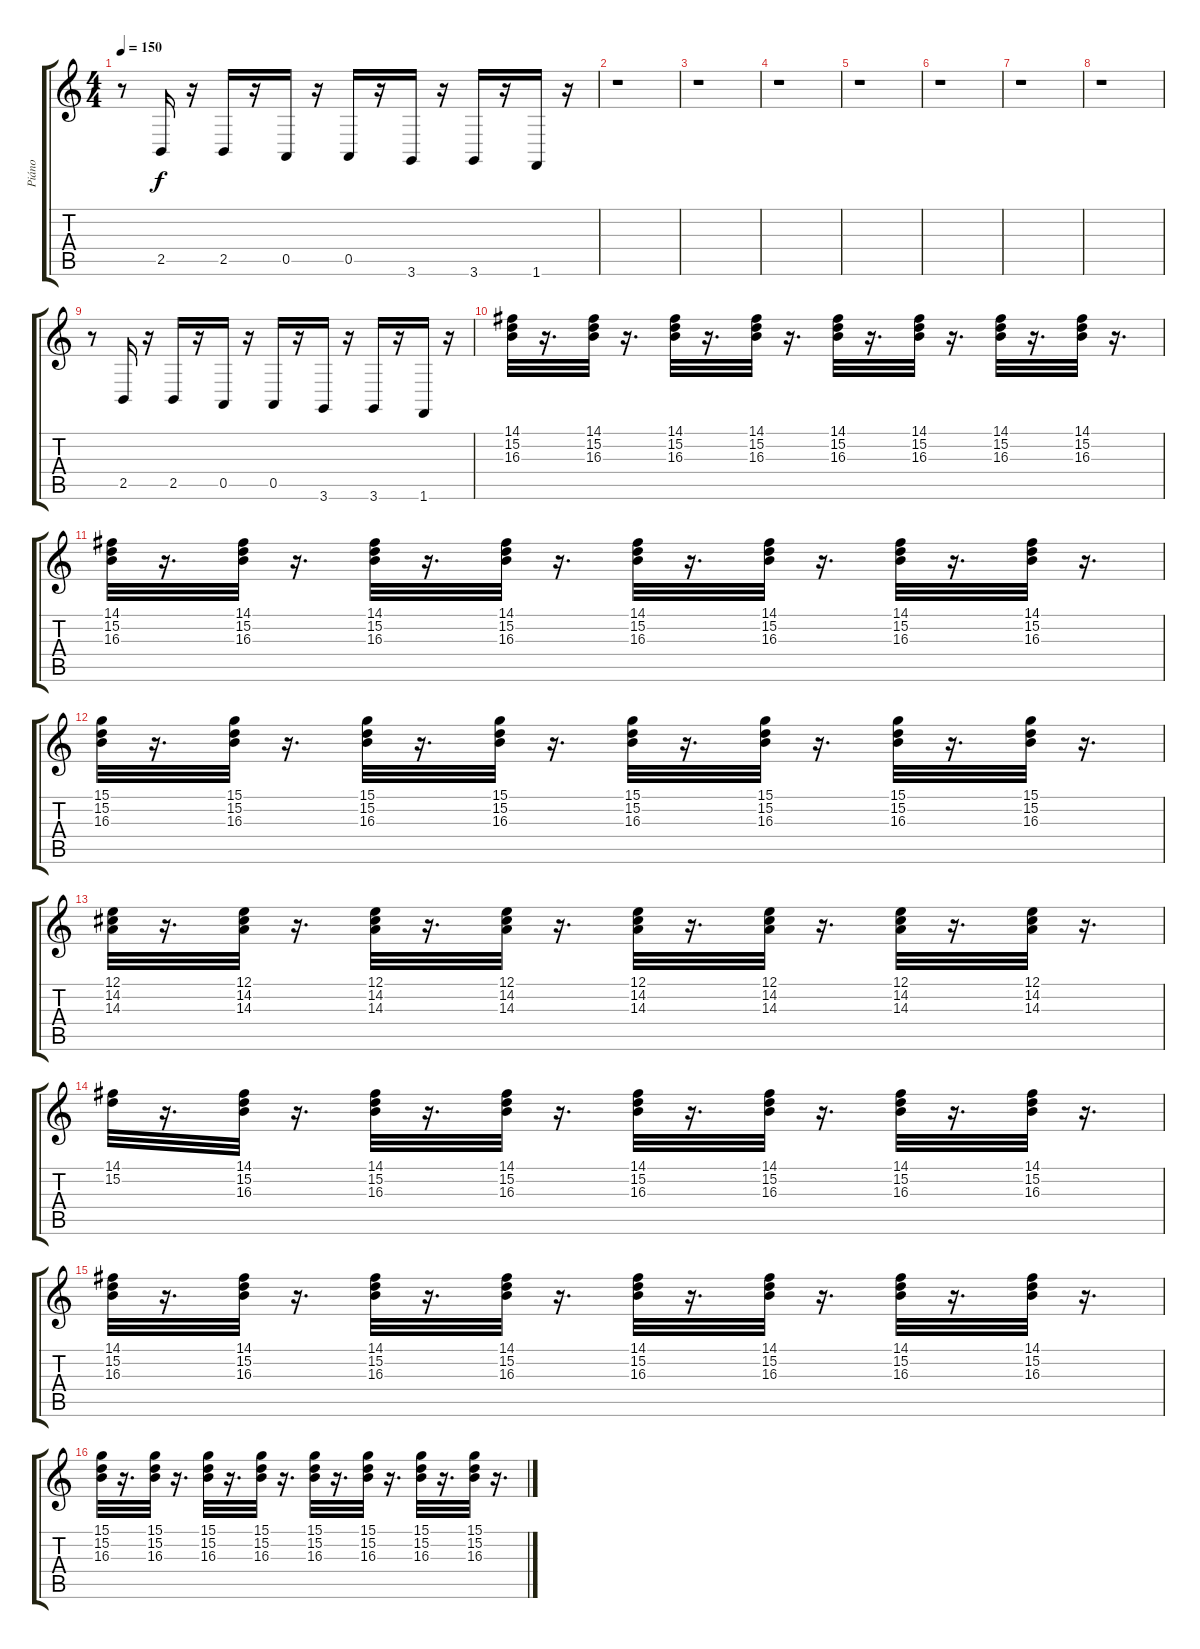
\track ("Piáno" "Piáno") {instrument acousticgrandpiano}
\staff {score tabs}
\tuning (E4 B3 G3 D3 A2 E2) {hide}
\ts (4 4)
\tempo 150
\clef g2
\ks c
r.8{dy f} 2.5.16 r.16 2.5.16 r.16 0.5.16 r.16 0.5.16 r.16 3.6.16 r.16 3.6.16 r.16 1.6.16 r.16 |
r.1 |
r.1 |
r.1 |
r.1 |
r.1 |
r.1 |
r.1 |
r.8 2.5.16 r.16 2.5.16 r.16 0.5.16 r.16 0.5.16 r.16 3.6.16 r.16 3.6.16 r.16 1.6.16 r.16 |
(14.1 15.2 16.3).32 r.16{d} (14.1 15.2 16.3).32 r.16{d} (14.1 15.2 16.3).32 r.16{d} (14.1 15.2 16.3).32 r.16{d} (14.1 15.2 16.3).32 r.16{d} (14.1 15.2 16.3).32 r.16{d} (14.1 15.2 16.3).32 r.16{d} (14.1 15.2 16.3).32 r.16{d} |
(14.1 15.2 16.3).32 r.16{d} (14.1 15.2 16.3).32 r.16{d} (14.1 15.2 16.3).32 r.16{d} (14.1 15.2 16.3).32 r.16{d} (14.1 15.2 16.3).32 r.16{d} (14.1 15.2 16.3).32 r.16{d} (14.1 15.2 16.3).32 r.16{d} (14.1 15.2 16.3).32 r.16{d} |
(15.1 15.2 16.3).32 r.16{d} (15.1 15.2 16.3).32 r.16{d} (15.1 15.2 16.3).32 r.16{d} (15.1 15.2 16.3).32 r.16{d} (15.1 15.2 16.3).32 r.16{d} (15.1 15.2 16.3).32 r.16{d} (15.1 15.2 16.3).32 r.16{d} (15.1 15.2 16.3).32 r.16{d} |
(12.1 14.2 14.3).32 r.16{d} (12.1 14.2 14.3).32 r.16{d} (12.1 14.2 14.3).32 r.16{d} (12.1 14.2 14.3).32 r.16{d} (12.1 14.2 14.3).32 r.16{d} (12.1 14.2 14.3).32 r.16{d} (12.1 14.2 14.3).32 r.16{d} (12.1 14.2 14.3).32 r.16{d} |
(14.1 15.2).32 r.16{d} (14.1 15.2 16.3).32 r.16{d} (14.1 15.2 16.3).32 r.16{d} (14.1 15.2 16.3).32 r.16{d} (14.1 15.2 16.3).32 r.16{d} (14.1 15.2 16.3).32 r.16{d} (14.1 15.2 16.3).32 r.16{d} (14.1 15.2 16.3).32 r.16{d} |
(14.1 15.2 16.3).32 r.16{d} (14.1 15.2 16.3).32 r.16{d} (14.1 15.2 16.3).32 r.16{d} (14.1 15.2 16.3).32 r.16{d} (14.1 15.2 16.3).32 r.16{d} (14.1 15.2 16.3).32 r.16{d} (14.1 15.2 16.3).32 r.16{d} (14.1 15.2 16.3).32 r.16{d} |
(15.1 15.2 16.3).32 r.16{d} (15.1 15.2 16.3).32 r.16{d} (15.1 15.2 16.3).32 r.16{d} (15.1 15.2 16.3).32 r.16{d} (15.1 15.2 16.3).32 r.16{d} (15.1 15.2 16.3).32 r.16{d} (15.1 15.2 16.3).32 r.16{d} (15.1 15.2 16.3).32 r.16{d}
